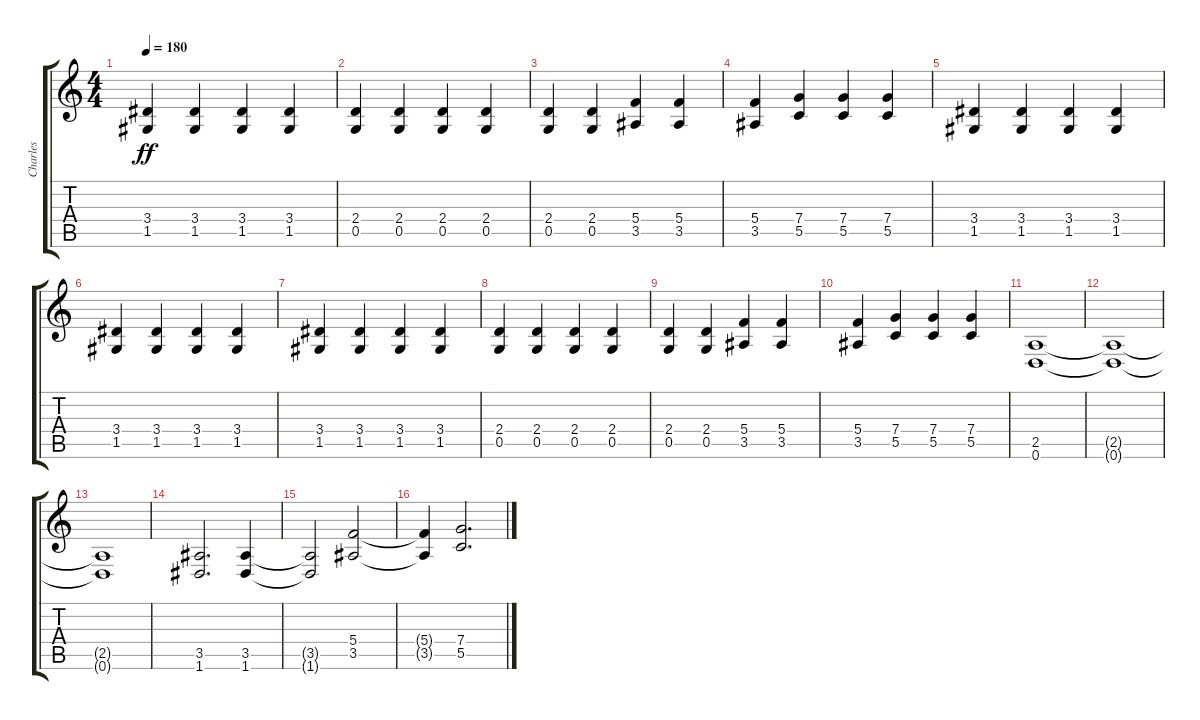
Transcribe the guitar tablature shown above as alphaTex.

\track ("Charles" "Charles") {instrument distortionguitar}
\staff {score tabs}
\tuning (D4 A3 F3 C3 G2 D2) {hide}
\ts (4 4)
\tempo 180
\clef g2
\ks c
(3.4 1.5).4{dy ff} (3.4 1.5).4 (3.4 1.5).4 (3.4 1.5).4 |
(2.4 0.5).4 (2.4 0.5).4 (2.4 0.5).4 (2.4 0.5).4 |
(2.4 0.5).4 (2.4 0.5).4 (5.4 3.5).4 (5.4 3.5).4 |
(5.4 3.5).4 (7.4 5.5).4 (7.4 5.5).4 (7.4 5.5).4 |
(3.4 1.5).4 (3.4 1.5).4 (3.4 1.5).4 (3.4 1.5).4 |
(3.4 1.5).4 (3.4 1.5).4 (3.4 1.5).4 (3.4 1.5).4 |
(3.4 1.5).4 (3.4 1.5).4 (3.4 1.5).4 (3.4 1.5).4 |
(2.4 0.5).4 (2.4 0.5).4 (2.4 0.5).4 (2.4 0.5).4 |
(2.4 0.5).4 (2.4 0.5).4 (5.4 3.5).4 (5.4 3.5).4 |
(5.4 3.5).4 (7.4 5.5).4 (7.4 5.5).4 (7.4 5.5).4 |
(2.5 0.6).1 |
(2.5{t} 0.6{t}).1 |
(2.5{t} 0.6{t}).1 |
(3.5 1.6).2{d} (3.5 1.6).4 |
(3.5{t} 1.6{t}).2 (5.4 3.5).2 |
(5.4{t} 3.5{t}).4 (7.4 5.5).2{d}
